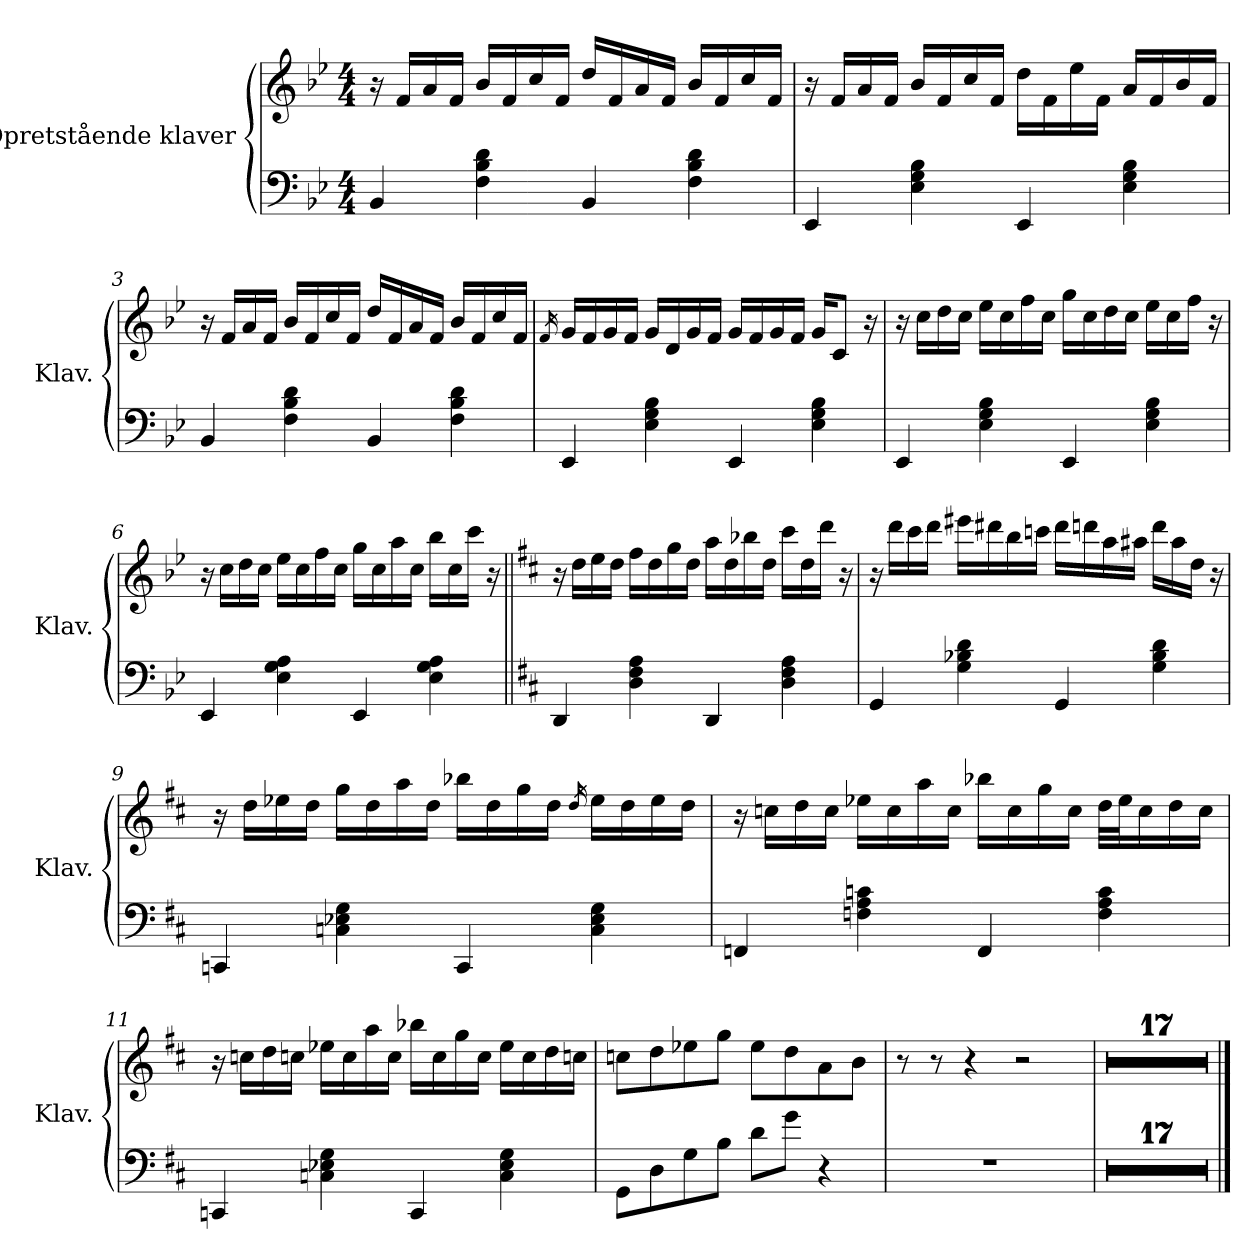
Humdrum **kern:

**kern	**kern
*part1	*part1
*staff2	*staff1
*I"Opretstående klaver	*
*I'Klav.	*
*clefF4	*clefG2
*k[b-e-]	*k[b-e-]
*M4/4	*M4/4
*MM65	*MM65
=1	=1
4BB-/	16r
.	16f/LL
.	16a/
.	16f/JJ
4F\ 4B-\ 4d\	16b-/LL
.	16f/
.	16cc/
.	16f/JJ
4BB-/	16dd/LL
.	16f/
.	16a/
.	16f/JJ
4F\ 4B-\ 4d\	16b-/LL
.	16f/
.	16cc/
.	16f/JJ
=2	=2
4EE-/	16r
.	16f/LL
.	16a/
.	16f/JJ
4E-\ 4G\ 4B-\	16b-/LL
.	16f/
.	16cc/
.	16f/JJ
4EE-/	16dd\LL
.	16f\
.	16ee-\
.	16f\JJ
4E-\ 4G\ 4B-\	16a/LL
.	16f/
.	16b-/
.	16f/JJ
!!LO:LB:g=z
=3	=3
4BB-/	16r
.	16f/LL
.	16a/
.	16f/JJ
4F\ 4B-\ 4d\	16b-/LL
.	16f/
.	16cc/
.	16f/JJ
4BB-/	16dd/LL
.	16f/
.	16a/
.	16f/JJ
4F\ 4B-\ 4d\	16b-/LL
.	16f/
.	16cc/
.	16f/JJ
=4	=4
.	16qf/
4EE-/	16g/LL
.	16f/
.	16g/
.	16f/JJ
4E-\ 4G\ 4B-\	16g/LL
.	16d/
.	16g/
.	16f/JJ
4EE-/	16g/LL
.	16f/
.	16g/
.	16f/JJ
4E-\ 4G\ 4B-\	16g/KL
.	8c/J
.	16r
!!LO:LB:g=z
=5	=5
4EE-/	16r
.	16cc\LL
.	16dd\
.	16cc\JJ
4E-\ 4G\ 4B-\	16ee-\LL
.	16cc\
.	16ff\
.	16cc\JJ
4EE-/	16gg\LL
.	16cc\
.	16dd\
.	16cc\JJ
4E-\ 4G\ 4B-\	16ee-\LL
.	16cc\
.	16ff\JJ
.	16r
=6	=6
4EE-/	16r
.	16cc\LL
.	16dd\
.	16cc\JJ
4E-\ 4G\ 4A\	16ee-\LL
.	16cc\
.	16ff\
.	16cc\JJ
4EE-/	16gg\LL
.	16cc\
.	16aa\
.	16cc\JJ
4E-\ 4G\ 4A\	16bb-\LL
.	16cc\
.	16ccc\JJ
.	16r
!!LO:LB:g=z
=7||	=7||
*k[f#c#]	*k[f#c#]
4DD/	16r
.	16dd\LL
.	16ee\
.	16dd\JJ
4D\ 4F#\ 4A\	16ff#\LL
.	16dd\
.	16gg\
.	16dd\JJ
4DD/	16aa\LL
.	16dd\
.	16bb-X\
.	16dd\JJ
4D\ 4F#\ 4A\	16ccc#\LL
.	16dd\
.	16ddd\JJ
.	16r
=8	=8
4GG/	16r
.	16ddd\LL
.	16ccc#\
.	16ddd\JJ
4G\ 4B-X\ 4d\	16eee#X\LL
.	16ddd#X\
.	16bb\
.	16cccn\JJ
4GG/	16ddd#\LL
.	16dddn\
.	16aa\
.	16aa#X\JJ
4G\ 4B-\ 4d\	16ddd\LL
.	16aa#\
.	16dd\JJ
.	16r
!!LO:LB:g=z
=9	=9
4CCn/	16r
.	16dd\LL
.	16ee-X\
.	16dd\JJ
4Cn\ 4E-X\ 4G\	16gg\LL
.	16dd\
.	16aa\
.	16dd\JJ
4CC/	16bb-X\LL
.	16dd\
.	16gg\
.	16dd\JJ
.	16qdd/
4C\ 4E-\ 4G\	16ee-\LL
.	16dd\
.	16ee-\
.	16dd\JJ
=10	=10
4FFn/	16r
.	16ccn\LL
.	16dd\
.	16cc\JJ
4Fn\ 4A\ 4cn\	16ee-X\LL
.	16cc\
.	16aa\
.	16cc\JJ
4FF/	16bb-X\LL
.	16cc\
.	16gg\
.	16cc\JJ
4F\ 4A\ 4c\	32dd\LLL
.	32ee-\J
.	16cc\
.	16dd\
.	16cc\JJ
!!LO:PB:g=z
=11	=11
4CCn/	16r
.	16ccn\LL
.	16dd\
.	16ccn\JJ
4Cn\ 4E-X\ 4G\	16ee-X\LL
.	16cc\
.	16aa\
.	16cc\JJ
4CC/	16bb-X\LL
.	16cc\
.	16gg\
.	16cc\JJ
4C\ 4E-\ 4G\	16ee-\LL
.	16cc\
.	16dd\
.	16ccn\JJ
=12	=12
8GG\L	8ccn\L
8D\	8dd\
8G\	8ee-X\
8B\J	8gg\J
8d\L	8ee-\L
8g\J	8dd\
4r	8a\
.	8b\J
=13	=13
1r	8r
.	8r
.	4r
.	2r
=14	=14
1r	1r
=15	=15
1r	1r
=16	=16
1r	1r
=17	=17
1r	1r
!!LO:LB:g=z
=18	=18
1r	1r
=19	=19
1r	1r
=20	=20
1r	1r
=21	=21
1r	1r
=22	=22
1r	1r
=23	=23
1r	1r
=24	=24
1r	1r
=25	=25
1r	1r
=26	=26
1r	1r
=27	=27
1r	1r
=28	=28
1r	1r
=29	=29
1r	1r
=30	=30
1r	1r
==	==
*-	*-
